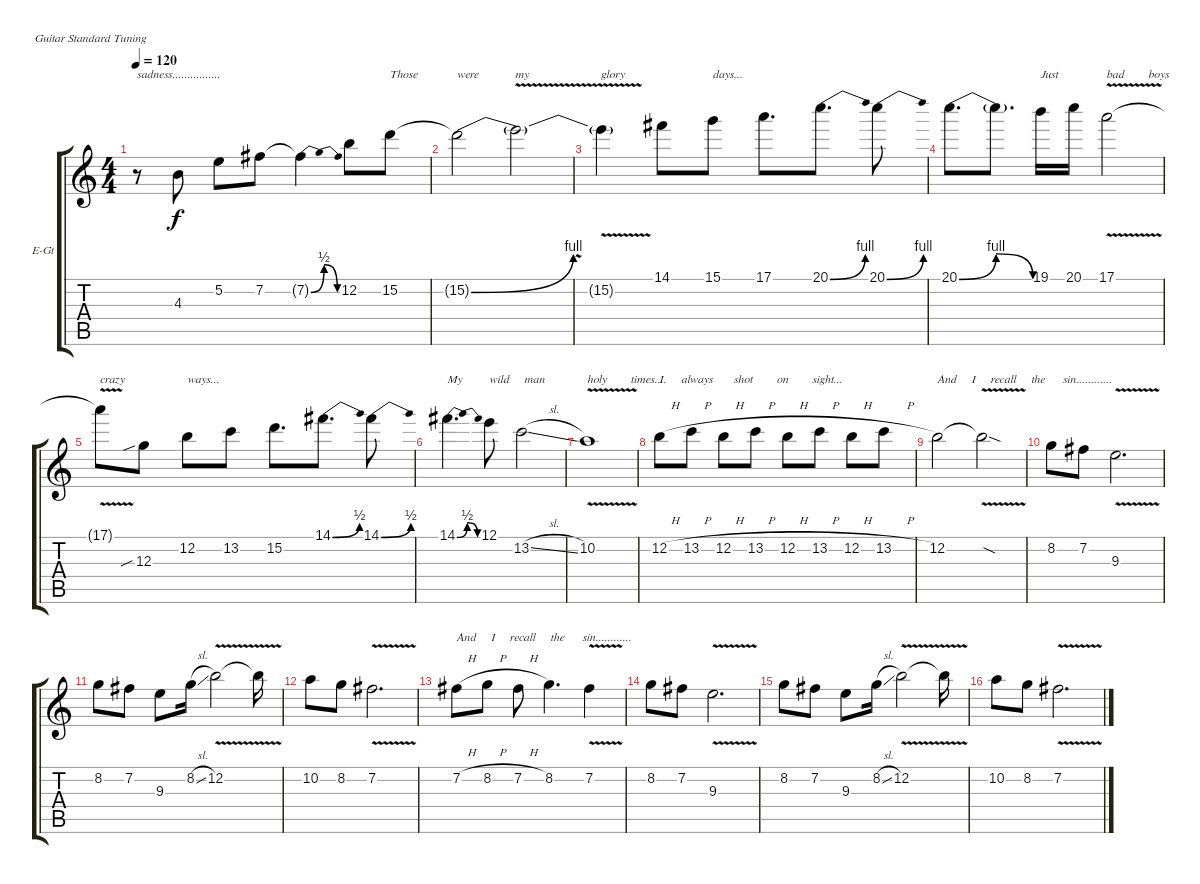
\defaultSystemsLayout 4
\bracketExtendMode groupsimilarinstruments
\firstSystemTrackNameOrientation horizontal
\otherSystemsTrackNameOrientation horizontal
\track ("Igor Gianola" "E-Gt") {instrument distortionguitar}
\staff {score tabs}
\tuning (E4 B3 G3 D3 A2 E2)
\ts (4 4)
\tempo 120
\clef g2
\ks c
r.8{txt "sadness................" dy f} 4.3.8 5.2.8 7.2.8 7.2{be (bendrelease 0 0 13.799999999999999 2 20.4 2 30 0) t}.4 12.2.8 15.2.8{txt "Those"} |
15.2{be (bend 0 0 15 4) t}.2{txt "were"} 15.2{v t}.2{txt "my"} |
15.2{t}.4{txt "glory"} 14.1.8 15.1.8{txt "days..."} 17.1.8{d} 20.1{be (bend 0 0 15 4)}.8{d} 20.1{be (bend 0 0 15 4)}.8 |
20.1{be (bendrelease 0 0 10.2 4 20.4 4 30 0)}.8{d} 20.1{t}.8{d} 19.1.16{txt "Just"} 20.1.16 17.1{v}.2{txt "bad        boys"} |
17.1{v t}.8{txt "crazy"} 12.3{sib}.8 12.2.8{txt "ways..."} 13.2.8 15.2.8{d} 14.1{be (bend 0 0 16.2 2)}.8{d} 14.1{be (bend 0 0 15.6 2)}.8 |
14.1{be (bendrelease 0 0 12.6 2 20.4 2 30 0)}.4{d txt "My"} 12.1.8{txt "wild     man"} 13.2{sl}.2 |
10.2{v}.1{txt "holy        times...."} |
12.2{h}.8{txt "I      always       shot        on        sight..."} 13.2{h}.8 12.2{h}.8 13.2{h}.8 12.2{h}.8 13.2{h}.8 12.2{h}.8 13.2{h}.8 |
12.2.2{txt "And     I     recall     the      sin............"} 12.2{v sod t}.2 |
8.2.8 7.2.8 9.3{v}.2{d} |
8.2.8 7.2.8 9.3.8 8.2{sl}.16 12.2{v}.2 12.2{v t}.16 |
10.2.8 8.2.8 7.2{v}.2{d} |
7.2{h}.8{txt "And     I     recall     the      sin............"} 8.2{h}.8 7.2{h}.8 8.2.4{d} 7.2{v}.4 |
8.2.8 7.2.8 9.3{v}.2{d} |
8.2.8 7.2.8 9.3.8 8.2{sl}.16 12.2{v}.2 12.2{v t}.16 |
10.2.8 8.2.8 7.2{v}.2{d}
